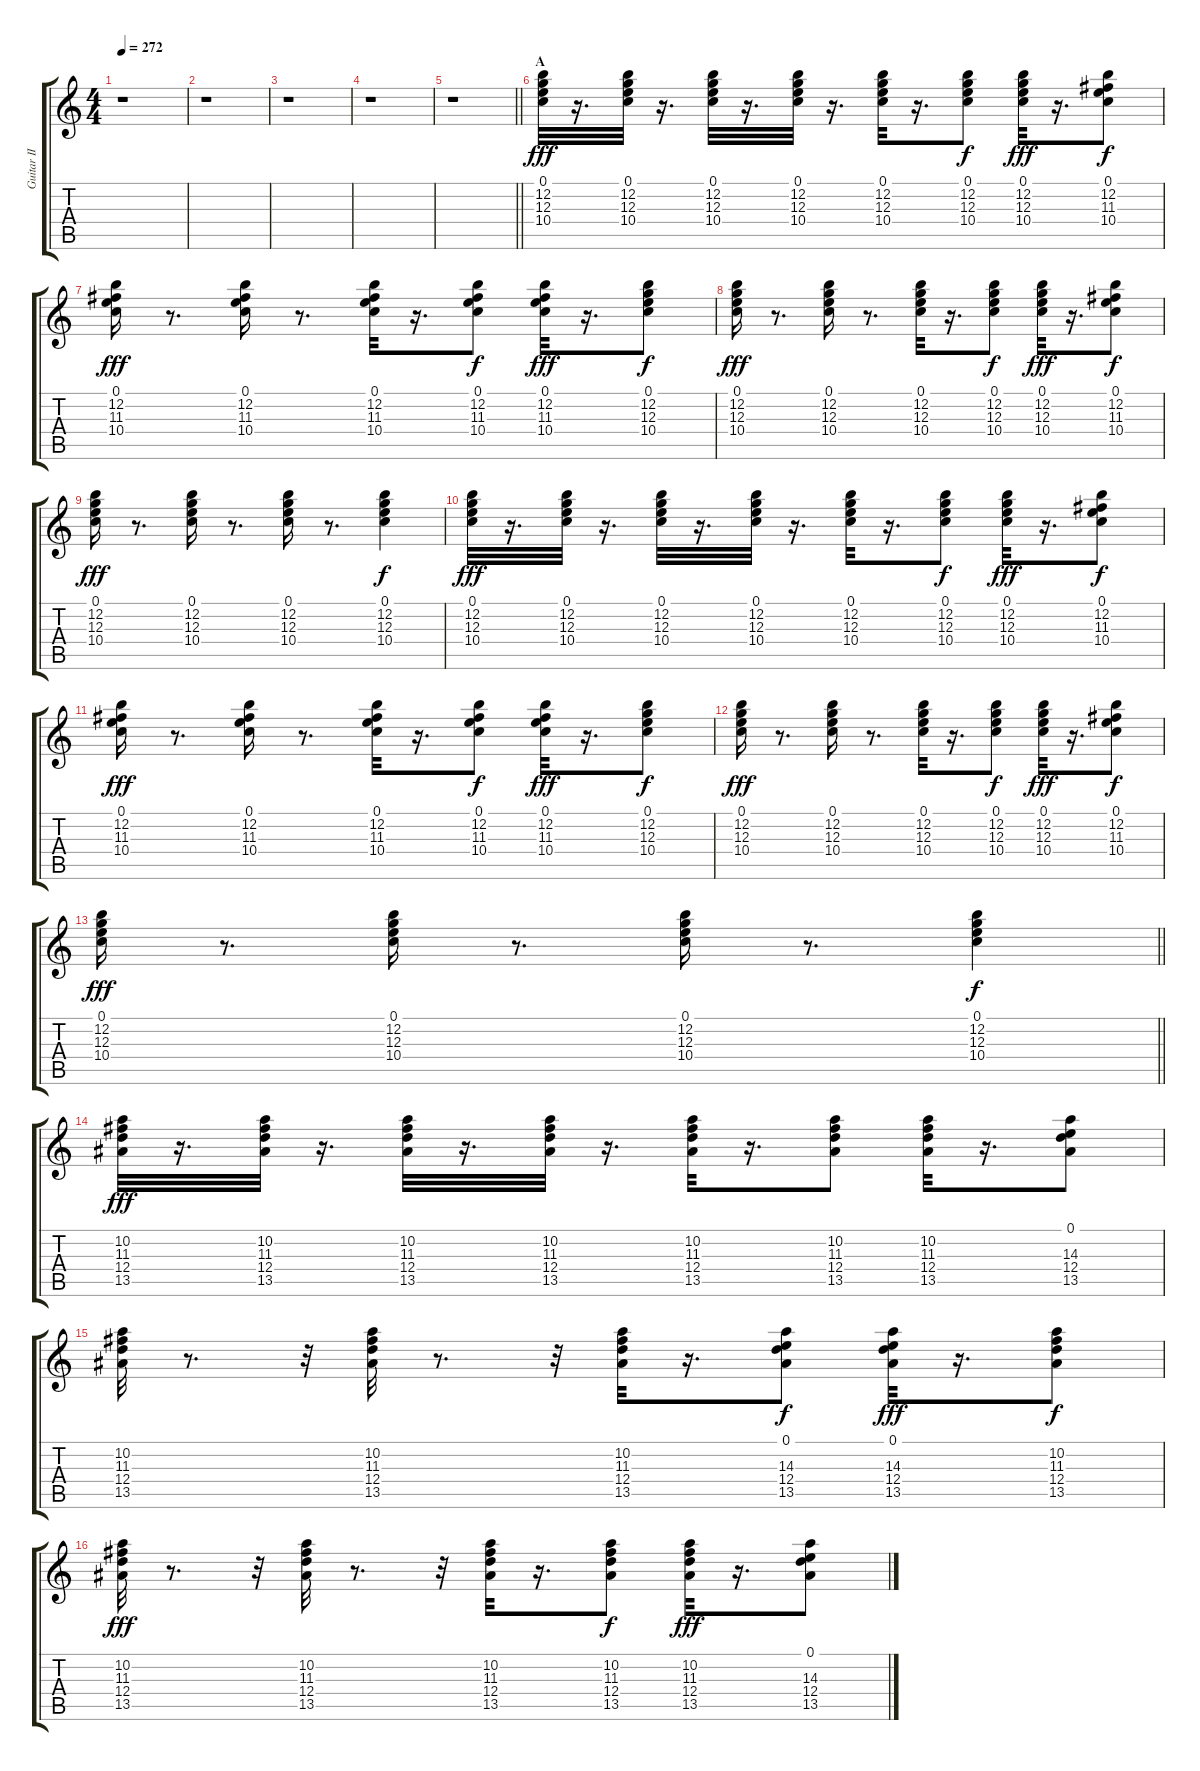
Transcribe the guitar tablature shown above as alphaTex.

\track ("Guitar II" "Guitar II") {instrument distortionguitar}
\staff {score tabs}
\tuning (E4 B3 G3 D3 A2 E2) {hide}
\ts (4 4)
\tempo 272
\clef g2
\ks c
r.1{dy f} |
r.1 |
r.1 |
r.1 |
\barLineRight lightlight
r.1 |
\section ("" "A")
(0.1 12.2 12.3 10.4).32{dy fff instrument distortionguitar} r.16{d} (0.1 12.2 12.3 10.4).32 r.16{d} (0.1 12.2 12.3 10.4).32 r.16{d} (0.1 12.2 12.3 10.4).32 r.16{d} (0.1 12.2 12.3 10.4).32 r.16{d} (0.1 12.2 12.3 10.4).8{dy f} (0.1 12.2 12.3 10.4).32{dy fff} r.16{d} (0.1 12.2 11.3 10.4).8{dy f} |
(0.1 12.2 11.3 10.4).16{dy fff} r.8{d} (0.1 12.2 11.3 10.4).16 r.8{d} (0.1 12.2 11.3 10.4).32 r.16{d} (0.1 12.2 11.3 10.4).8{dy f} (0.1 12.2 11.3 10.4).32{dy fff} r.16{d} (0.1 12.2 12.3 10.4).8{dy f} |
(0.1 12.2 12.3 10.4).16{dy fff} r.8{d} (0.1 12.2 12.3 10.4).16 r.8{d} (0.1 12.2 12.3 10.4).32 r.16{d} (0.1 12.2 12.3 10.4).8{dy f} (0.1 12.2 12.3 10.4).32{dy fff} r.16{d} (0.1 12.2 11.3 10.4).8{dy f} |
(0.1 12.2 12.3 10.4).16{dy fff} r.8{d} (0.1 12.2 12.3 10.4).16 r.8{d} (0.1 12.2 12.3 10.4).16 r.8{d} (0.1 12.2 12.3 10.4).4{dy f} |
(0.1 12.2 12.3 10.4).32{dy fff} r.16{d} (0.1 12.2 12.3 10.4).32 r.16{d} (0.1 12.2 12.3 10.4).32 r.16{d} (0.1 12.2 12.3 10.4).32 r.16{d} (0.1 12.2 12.3 10.4).32 r.16{d} (0.1 12.2 12.3 10.4).8{dy f} (0.1 12.2 12.3 10.4).32{dy fff} r.16{d} (0.1 12.2 11.3 10.4).8{dy f} |
(0.1 12.2 11.3 10.4).16{dy fff} r.8{d} (0.1 12.2 11.3 10.4).16 r.8{d} (0.1 12.2 11.3 10.4).32 r.16{d} (0.1 12.2 11.3 10.4).8{dy f} (0.1 12.2 11.3 10.4).32{dy fff} r.16{d} (0.1 12.2 12.3 10.4).8{dy f} |
(0.1 12.2 12.3 10.4).16{dy fff} r.8{d} (0.1 12.2 12.3 10.4).16 r.8{d} (0.1 12.2 12.3 10.4).32 r.16{d} (0.1 12.2 12.3 10.4).8{dy f} (0.1 12.2 12.3 10.4).32{dy fff} r.16{d} (0.1 12.2 11.3 10.4).8{dy f} |
\barLineRight lightlight
(0.1 12.2 12.3 10.4).16{dy fff} r.8{d} (0.1 12.2 12.3 10.4).16 r.8{d} (0.1 12.2 12.3 10.4).16 r.8{d} (0.1 12.2 12.3 10.4).4{dy f} |
(10.2 11.3 12.4 13.5).32{dy fff} r.16{d} (10.2 11.3 12.4 13.5).32 r.16{d} (10.2 11.3 12.4 13.5).32 r.16{d} (10.2 11.3 12.4 13.5).32 r.16{d} (10.2 11.3 12.4 13.5).32 r.16{d} (10.2 11.3 12.4 13.5).8 (10.2 11.3 12.4 13.5).32 r.16{d} (0.1 14.3 12.4 13.5).8 |
(10.2 11.3 12.4 13.5).32 r.8{d} r.32 (10.2 11.3 12.4 13.5).32 r.8{d} r.32 (10.2 11.3 12.4 13.5).32 r.16{d} (0.1 14.3 12.4 13.5).8{dy f} (0.1 14.3 12.4 13.5).32{dy fff} r.16{d} (10.2 11.3 12.4 13.5).8{dy f} |
(10.2 11.3 12.4 13.5).32{dy fff} r.8{d} r.32 (10.2 11.3 12.4 13.5).32 r.8{d} r.32 (10.2 11.3 12.4 13.5).32 r.16{d} (10.2 11.3 12.4 13.5).8{dy f} (10.2 11.3 12.4 13.5).32{dy fff} r.16{d} (0.1 14.3 12.4 13.5).8
